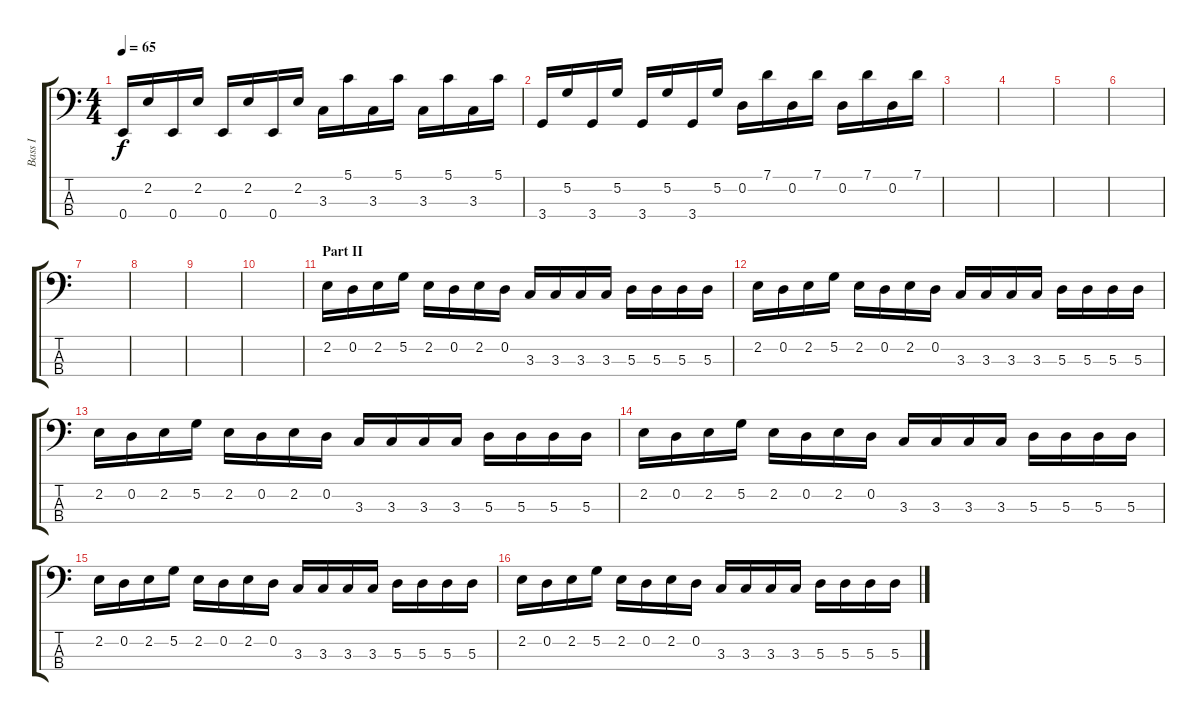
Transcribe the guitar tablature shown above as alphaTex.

\track ("Bass I" "Bass I") {instrument synthbass1}
\staff {score tabs}
\tuning (G2 D2 A1 E1) {hide}
\ts (4 4)
\tempo 65
\clef f4
\ks c
0.4.16{dy f} 2.2.16 0.4.16 2.2.16 0.4.16 2.2.16 0.4.16 2.2.16 3.3.16 5.1.16 3.3.16 5.1.16 3.3.16 5.1.16 3.3.16 5.1.16 |
3.4.16 5.2.16 3.4.16 5.2.16 3.4.16 5.2.16 3.4.16 5.2.16 0.2.16 7.1.16 0.2.16 7.1.16 0.2.16 7.1.16 0.2.16 7.1.16 |
|
|
|
|
|
|
|
|
\section ("" "Part II")
2.2.16{instrument fretlessbass} 0.2.16 2.2.16 5.2.16 2.2.16 0.2.16 2.2.16 0.2.16 3.3.16 3.3.16 3.3.16 3.3.16 5.3.16 5.3.16 5.3.16 5.3.16 |
2.2.16{instrument fretlessbass} 0.2.16 2.2.16 5.2.16 2.2.16 0.2.16 2.2.16 0.2.16 3.3.16 3.3.16 3.3.16 3.3.16 5.3.16 5.3.16 5.3.16 5.3.16 |
2.2.16{instrument fretlessbass} 0.2.16 2.2.16 5.2.16 2.2.16 0.2.16 2.2.16 0.2.16 3.3.16 3.3.16 3.3.16 3.3.16 5.3.16 5.3.16 5.3.16 5.3.16 |
2.2.16{instrument fretlessbass} 0.2.16 2.2.16 5.2.16 2.2.16 0.2.16 2.2.16 0.2.16 3.3.16 3.3.16 3.3.16 3.3.16 5.3.16 5.3.16 5.3.16 5.3.16 |
2.2.16{instrument fretlessbass} 0.2.16 2.2.16 5.2.16 2.2.16 0.2.16 2.2.16 0.2.16 3.3.16 3.3.16 3.3.16 3.3.16 5.3.16 5.3.16 5.3.16 5.3.16 |
2.2.16{instrument fretlessbass} 0.2.16 2.2.16 5.2.16 2.2.16 0.2.16 2.2.16 0.2.16 3.3.16 3.3.16 3.3.16 3.3.16 5.3.16 5.3.16 5.3.16 5.3.16
